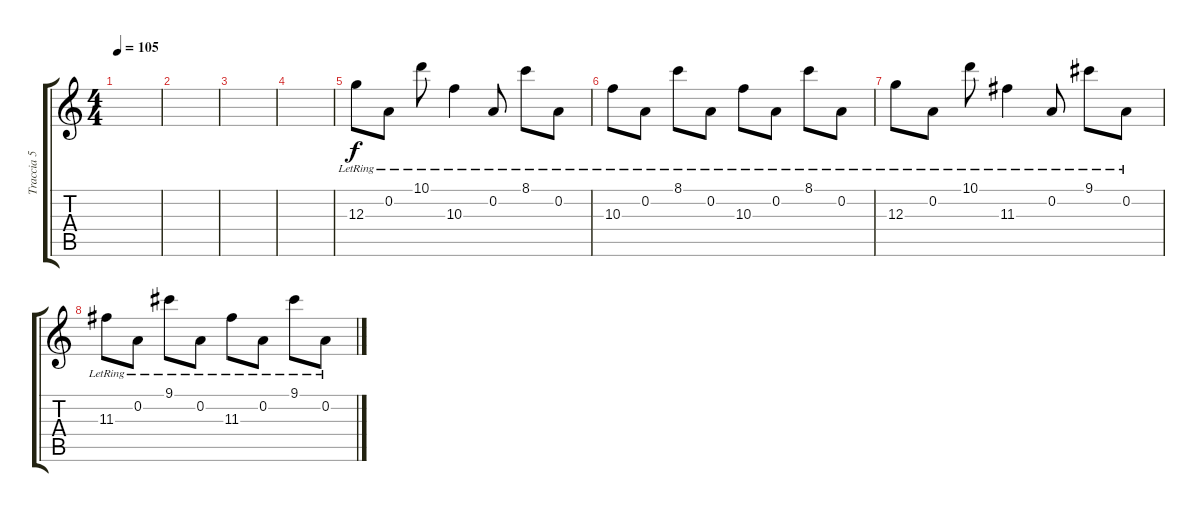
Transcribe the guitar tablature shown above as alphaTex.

\track ("Traccia 5" "Traccia 5") {instrument electricguitarclean}
\staff {score tabs}
\tuning (E4 A3 G3 D3 A2 D2) {hide}
\ts (4 4)
\tempo 105
\clef g2
\ks c
|
|
|
|
12.3{lr}.8 0.2{lr}.8 10.1{lr}.8 10.3{lr}.4 0.2{lr}.8 8.1{lr}.8 0.2{lr}.8 |
10.3{lr}.8 0.2{lr}.8 8.1{lr}.8 0.2{lr}.8 10.3{lr}.8 0.2{lr}.8 8.1{lr}.8 0.2{lr}.8 |
12.3{lr}.8 0.2{lr}.8 10.1{lr}.8 11.3{lr}.4 0.2{lr}.8 9.1{lr}.8 0.2{lr}.8 |
11.3{lr}.8 0.2{lr}.8 9.1{lr}.8 0.2{lr}.8 11.3{lr}.8 0.2{lr}.8 9.1{lr}.8 0.2{lr}.8
